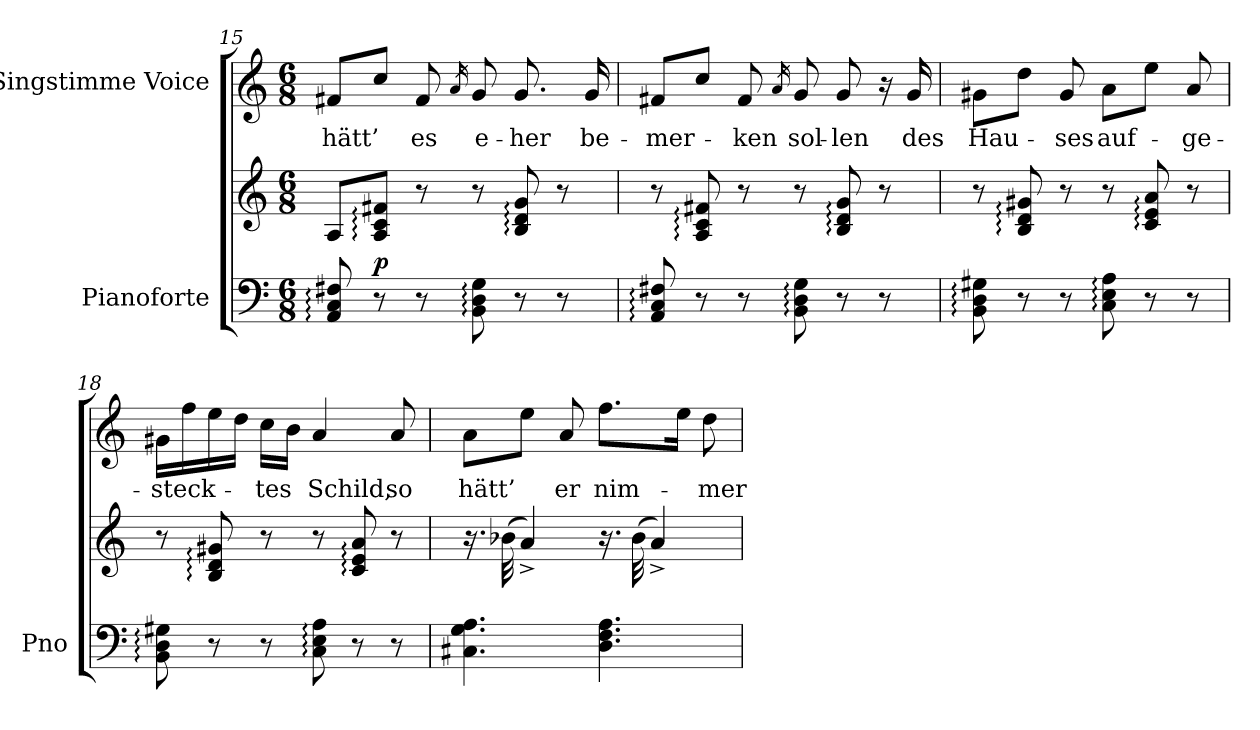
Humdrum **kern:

**kern	**kern	**dynam	**kern	**text
*part2	*part2	*part2	*part1	*part1
*staff3	*staff2	*staff2/3	*staff1	*staff1
*I"Pianoforte	*	*	*I"Singstimme Voice	*
*I'Pno	*	*	*	*
*clefF4	*clefG2	*	*clefG2	*
*k[]	*k[]	*	*k[]	*
*M6/8	*M6/8	*	*M6/8	*
=15	=15	=15	=15	=15
8AA/:: 8C/:: 8F#X/::	8A/L	.	8f#X/L	hätt’
!	!	!LO:DY:a=2	!	!
8r	8A/:: 8c/:: 8f#X/::J	p	8cc/J	.
8r	8r	.	8f#/	es
.	.	.	16qa/	.
8BB\:: 8D\:: 8G\::	8r	.	8g/	e-
8r	8B/:: 8d/:: 8g/::	.	8.g/	-her
8r	8r	.	.	.
.	.	.	16g/	be-
=16	=16	=16	=16	=16
8AA/:: 8C/:: 8F#X/::	8r	.	8f#X/L	-mer-
8r	8A/:: 8c/:: 8f#X/::	.	8cc/J	.
8r	8r	.	8f#/	-ken
.	.	.	16qa/	.
8BB\:: 8D\:: 8G\::	8r	.	8g/	sol-
8r	8B/:: 8d/:: 8g/::	.	8g/	-len
8r	8r	.	16r	.
.	.	.	16g/	des
=17	=17	=17	=17	=17
8BB\:: 8D\:: 8G#X\::	8r	.	8g#X\L	Hau-
8r	8B/:: 8d/:: 8g#X/::	.	8dd\J	.
8r	8r	.	8g#/	-ses
8C\:: 8E\:: 8A\::	8r	.	8a\L	auf-
8r	8c/:: 8e/:: 8a/::	.	8ee\J	.
8r	8r	.	8a/	-ge-
=18	=18	=18	=18	=18
8BB\:: 8D\:: 8G#X\::	8r	.	16g#X\LL	-steck-
.	.	.	16ff\	.
8r	8B/:: 8d/:: 8g#X/::	.	16ee\	.
.	.	.	16dd\JJ	.
8r	8r	.	16cc\LL	-tes
.	.	.	16b\JJ	.
8C\:: 8E\:: 8A\::	8r	.	4a/	Schild,
8r	8c/:: 8e/:: 8a/::	.	.	.
8r	8r	.	8a/	so
=19	=19	=19	=19	=19
4.C#X\ 4.G\ 4.A\	16.r	.	8a\L	hätt’
.	(32b-X\	.	.	.
.	4a^>/)	.	8ee\J	.
.	.	.	8a/	er
4.D\ 4.F\ 4.A\	16.r	.	8.ff\L	nim-
.	(32b-\	.	.	.
.	4a^>/)	.	.	.
.	.	.	16ee\Jk	.
.	.	.	8dd\	-mer
=	=	=	=	=
*-	*-	*-	*-	*-
